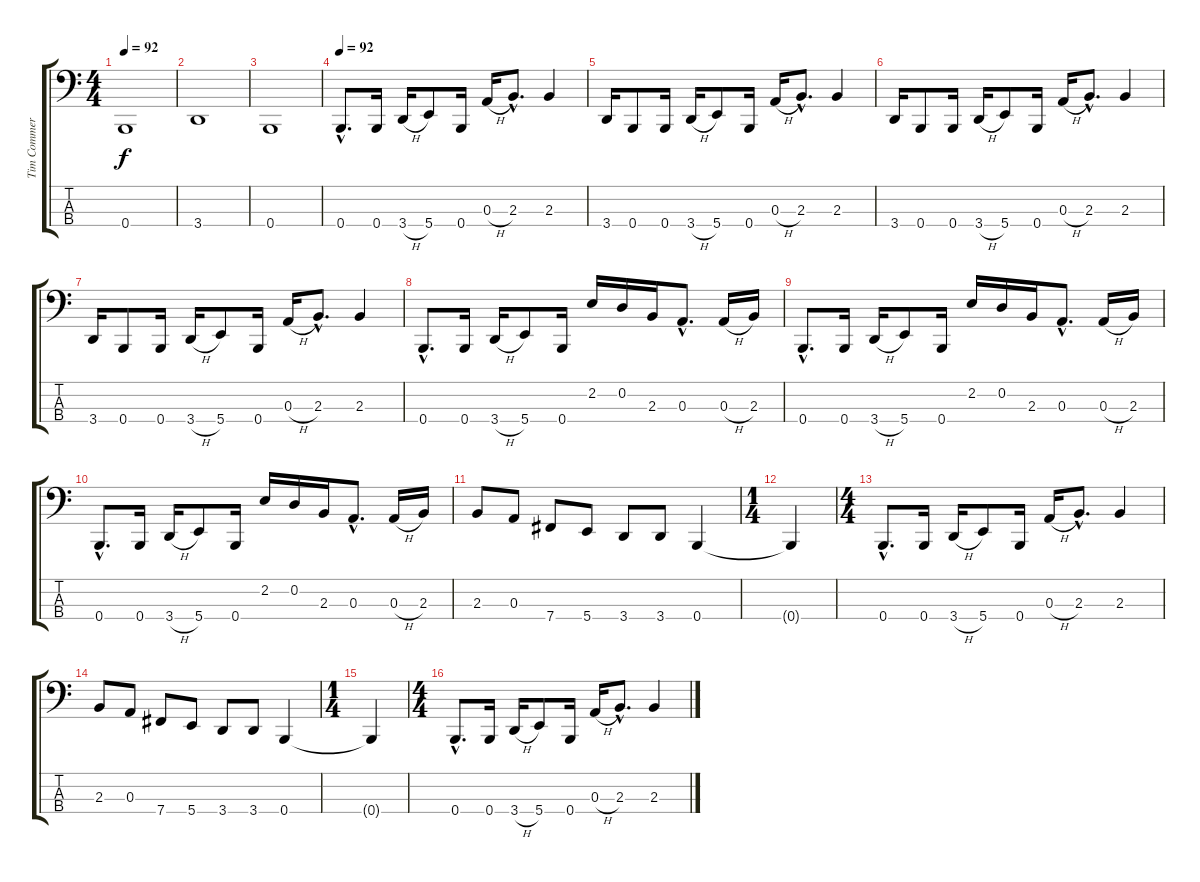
\track ("Tim Commerford (Bass)" "Tim Commer") {instrument electricbasspick}
\staff {score tabs}
\tuning (G2 D2 A1 B0) {hide}
\ts (4 4)
\tempo 92
\clef f4
\ks c
0.4.1{dy f} |
3.4.1 |
0.4.1 |
\tempo 92
0.4{hac}.8{d} 0.4.16 3.4{h}.16 5.4.8 0.4.16 0.3{h}.16 2.3{hac}.8{d} 2.3.4 |
3.4.16 0.4.8 0.4.16 3.4{h}.16 5.4.8 0.4.16 0.3{h}.16 2.3{hac}.8{d} 2.3.4 |
3.4.16 0.4.8 0.4.16 3.4{h}.16 5.4.8 0.4.16 0.3{h}.16 2.3{hac}.8{d} 2.3.4 |
3.4.16 0.4.8 0.4.16 3.4{h}.16 5.4.8 0.4.16 0.3{h}.16 2.3{hac}.8{d} 2.3.4 |
0.4{hac}.8{d} 0.4.16 3.4{h}.16 5.4.8 0.4.16 2.2.16 0.2.16 2.3.16 0.3{hac}.8{d} 0.3{h}.16 2.3.16 |
0.4{hac}.8{d} 0.4.16 3.4{h}.16 5.4.8 0.4.16 2.2.16 0.2.16 2.3.16 0.3{hac}.8{d} 0.3{h}.16 2.3.16 |
0.4{hac}.8{d} 0.4.16 3.4{h}.16 5.4.8 0.4.16 2.2.16 0.2.16 2.3.16 0.3{hac}.8{d} 0.3{h}.16 2.3.16 |
2.3.8 0.3.8 7.4.8 5.4.8 3.4.8 3.4.8 0.4.4 |
\ts (1 4)
0.4{t}.4 |
\ts (4 4)
0.4{hac}.8{d} 0.4.16 3.4{h}.16 5.4.8 0.4.16 0.3{h}.16 2.3{hac}.8{d} 2.3.4 |
2.3.8 0.3.8 7.4.8 5.4.8 3.4.8 3.4.8 0.4.4 |
\ts (1 4)
0.4{t}.4 |
\ts (4 4)
0.4{hac}.8{d} 0.4.16 3.4{h}.16 5.4.8 0.4.16 0.3{h}.16 2.3{hac}.8{d} 2.3.4
